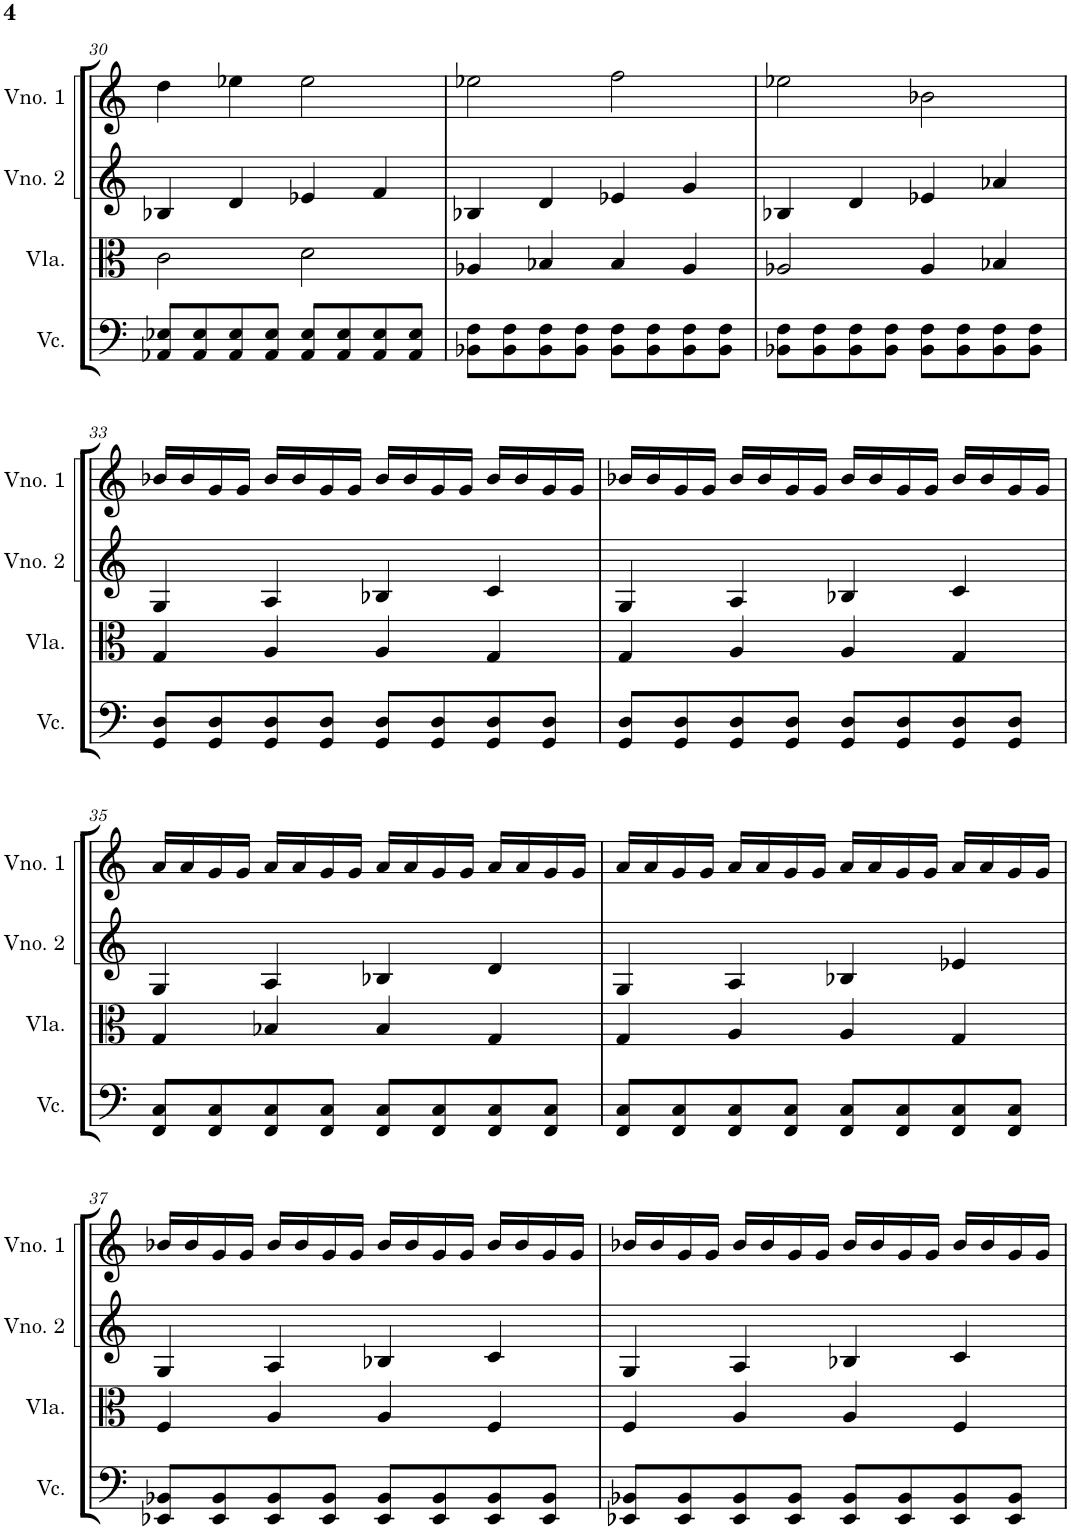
**kern	**kern	**kern	**kern
*part4	*part3	*part2	*part1
*staff4	*staff3	*staff2	*staff1
*I"Violoncelo	*I"Viola	*I"Violino 2	*I"Violino 1
*I'Vc.	*I'Vla.	*I'Vno. 2	*I'Vno. 1
!!LO:PB:g=z
*clefF4	*clefC3	*clefG2	*clefG2
*k[]	*k[]	*k[]	*k[]
*M4/4	*M4/4	*M4/4	*M4/4
=30	=30	=30	=30
8AA-X/ 8E-X/L	2c\	4B-X/	4dd\
8AA-/ 8E-/	.	.	.
8AA-/ 8E-/	.	4d/	4ee-X\
8AA-/ 8E-/J	.	.	.
8AA-/ 8E-/L	2d\	4e-X/	2ee-\
8AA-/ 8E-/	.	.	.
8AA-/ 8E-/	.	4f/	.
8AA-/ 8E-/J	.	.	.
=31	=31	=31	=31
8BB-X\ 8F\L	4A-X/	4B-X/	2ee-X\
8BB-\ 8F\	.	.	.
8BB-\ 8F\	4B-X/	4d/	.
8BB-\ 8F\J	.	.	.
8BB-\ 8F\L	4B-/	4e-X/	2ff\
8BB-\ 8F\	.	.	.
8BB-\ 8F\	4A-/	4g/	.
8BB-\ 8F\J	.	.	.
=32	=32	=32	=32
8BB-X\ 8F\L	2A-X/	4B-X/	2ee-X\
8BB-\ 8F\	.	.	.
8BB-\ 8F\	.	4d/	.
8BB-\ 8F\J	.	.	.
8BB-\ 8F\L	4A-/	4e-X/	2b-X\
8BB-\ 8F\	.	.	.
8BB-\ 8F\	4B-X/	4a-X/	.
8BB-\ 8F\J	.	.	.
!!LO:LB:g=z
=33	=33	=33	=33
8GG/ 8D/L	4G/	4G/	16b-X/LL
.	.	.	16b-/
8GG/ 8D/	.	.	16g/
.	.	.	16g/JJ
8GG/ 8D/	4A/	4A/	16b-/LL
.	.	.	16b-/
8GG/ 8D/J	.	.	16g/
.	.	.	16g/JJ
8GG/ 8D/L	4A/	4B-X/	16b-/LL
.	.	.	16b-/
8GG/ 8D/	.	.	16g/
.	.	.	16g/JJ
8GG/ 8D/	4G/	4c/	16b-/LL
.	.	.	16b-/
8GG/ 8D/J	.	.	16g/
.	.	.	16g/JJ
=34	=34	=34	=34
8GG/ 8D/L	4G/	4G/	16b-X/LL
.	.	.	16b-/
8GG/ 8D/	.	.	16g/
.	.	.	16g/JJ
8GG/ 8D/	4A/	4A/	16b-/LL
.	.	.	16b-/
8GG/ 8D/J	.	.	16g/
.	.	.	16g/JJ
8GG/ 8D/L	4A/	4B-X/	16b-/LL
.	.	.	16b-/
8GG/ 8D/	.	.	16g/
.	.	.	16g/JJ
8GG/ 8D/	4G/	4c/	16b-/LL
.	.	.	16b-/
8GG/ 8D/J	.	.	16g/
.	.	.	16g/JJ
!!LO:LB:g=z
=35	=35	=35	=35
8FF/ 8C/L	4G/	4G/	16a/LL
.	.	.	16a/
8FF/ 8C/	.	.	16g/
.	.	.	16g/JJ
8FF/ 8C/	4B-X/	4A/	16a/LL
.	.	.	16a/
8FF/ 8C/J	.	.	16g/
.	.	.	16g/JJ
8FF/ 8C/L	4B-/	4B-X/	16a/LL
.	.	.	16a/
8FF/ 8C/	.	.	16g/
.	.	.	16g/JJ
8FF/ 8C/	4G/	4d/	16a/LL
.	.	.	16a/
8FF/ 8C/J	.	.	16g/
.	.	.	16g/JJ
=36	=36	=36	=36
8FF/ 8C/L	4G/	4G/	16a/LL
.	.	.	16a/
8FF/ 8C/	.	.	16g/
.	.	.	16g/JJ
8FF/ 8C/	4A/	4A/	16a/LL
.	.	.	16a/
8FF/ 8C/J	.	.	16g/
.	.	.	16g/JJ
8FF/ 8C/L	4A/	4B-X/	16a/LL
.	.	.	16a/
8FF/ 8C/	.	.	16g/
.	.	.	16g/JJ
8FF/ 8C/	4G/	4e-X/	16a/LL
.	.	.	16a/
8FF/ 8C/J	.	.	16g/
.	.	.	16g/JJ
!!LO:LB:g=z
=37	=37	=37	=37
8EE-X/ 8BB-X/L	4F/	4G/	16b-X/LL
.	.	.	16b-/
8EE-/ 8BB-/	.	.	16g/
.	.	.	16g/JJ
8EE-/ 8BB-/	4A/	4A/	16b-/LL
.	.	.	16b-/
8EE-/ 8BB-/J	.	.	16g/
.	.	.	16g/JJ
8EE-/ 8BB-/L	4A/	4B-X/	16b-/LL
.	.	.	16b-/
8EE-/ 8BB-/	.	.	16g/
.	.	.	16g/JJ
8EE-/ 8BB-/	4F/	4c/	16b-/LL
.	.	.	16b-/
8EE-/ 8BB-/J	.	.	16g/
.	.	.	16g/JJ
=38	=38	=38	=38
8EE-X/ 8BB-X/L	4F/	4G/	16b-X/LL
.	.	.	16b-/
8EE-/ 8BB-/	.	.	16g/
.	.	.	16g/JJ
8EE-/ 8BB-/	4A/	4A/	16b-/LL
.	.	.	16b-/
8EE-/ 8BB-/J	.	.	16g/
.	.	.	16g/JJ
8EE-/ 8BB-/L	4A/	4B-X/	16b-/LL
.	.	.	16b-/
8EE-/ 8BB-/	.	.	16g/
.	.	.	16g/JJ
8EE-/ 8BB-/	4F/	4c/	16b-/LL
.	.	.	16b-/
8EE-/ 8BB-/J	.	.	16g/
.	.	.	16g/JJ
=	=	=	=
*-	*-	*-	*-
